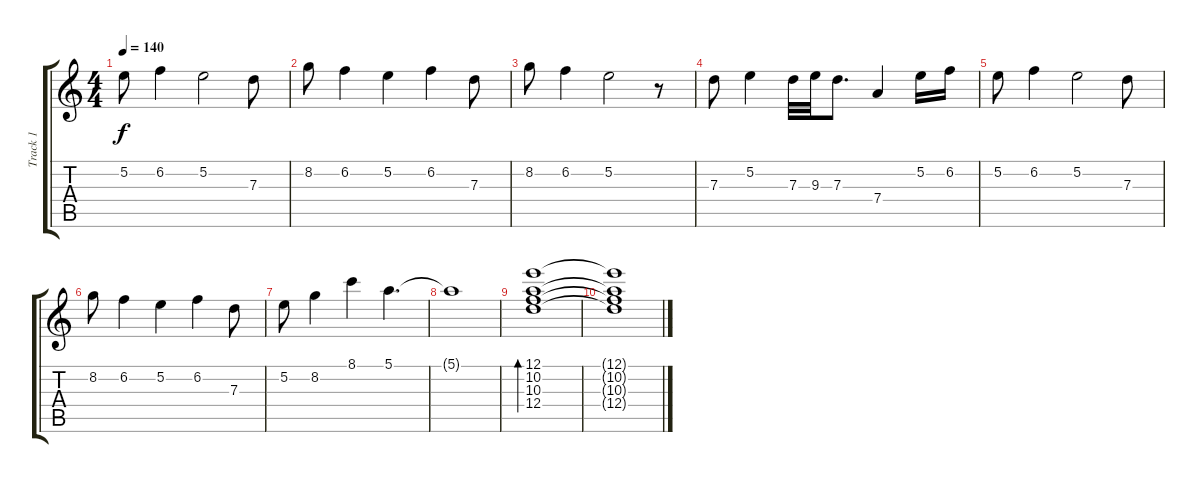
\track ("Track 1" "Track 1") {instrument acousticguitarsteel}
\staff {score tabs}
\tuning (E4 B3 G3 D3 A2 E2) {hide}
\ts (4 4)
\tempo 140
\clef g2
\ks c
5.2.8{dy f} 6.2.4 5.2.2 7.3.8 |
8.2.8 6.2.4 5.2.4 6.2.4 7.3.8 |
8.2.8 6.2.4 5.2.2 r.8 |
7.3.8 5.2.4 7.3.32 9.3.32 7.3.8{d} 7.4.4 5.2.16 6.2.16 |
5.2.8 6.2.4 5.2.2 7.3.8 |
8.2.8 6.2.4 5.2.4 6.2.4 7.3.8 |
5.2.8 8.2.4 8.1.4 5.1.4{d} |
5.1{t}.1 |
(12.1 10.2 10.3 12.4).1{bd 480} |
(12.1{t} 10.2{t} 10.3{t} 12.4{t}).1
